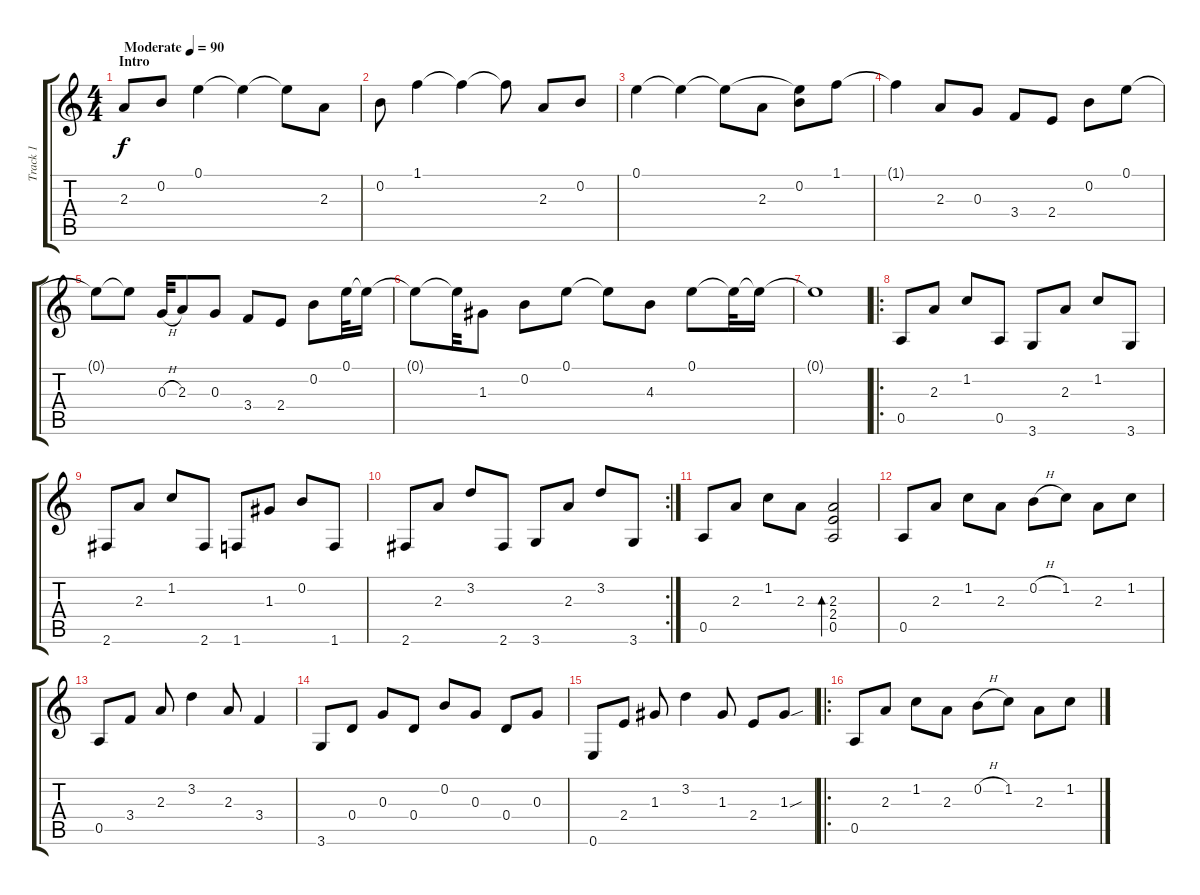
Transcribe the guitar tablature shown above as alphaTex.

\track ("Track 1" "Track 1") {instrument acousticguitarsteel}
\staff {score tabs}
\tuning (E4 B3 G3 D3 A2 E2) {hide}
\ts (4 4)
\section ("" "Intro")
\tempo (90 "Moderate")
\clef g2
\ks c
2.3.8{dy f instrument acousticguitarsteel} 0.2.8 0.1.4 0.1{t}.4 0.1{t}.8 2.3.8 |
0.2.8 1.1.4 1.1{t}.4 1.1{t}.8 2.3.8 0.2.8 |
0.1.4 0.1{t}.4 0.1{t}.8 2.3.8 (0.1{t} 0.2).8 1.1.8 |
1.1{t}.4 2.3.8 0.3.8 3.4.8 2.4.8 0.2.8 0.1.8 |
0.1{t}.8 0.1{t}.8 0.3{h}.32 2.3.8 0.3.8 3.4.8 2.4.8 0.2.8 0.1.32 0.1{t}.16 |
0.1{t}.8 0.1{t}.32 1.3.8 0.2.8 0.1.8 0.1{t}.8 4.3.8 0.1.8 0.1{t}.32 0.1{t}.16 |
0.1{t}.1 |
\ro
0.5.8 2.3.8 1.2.8 0.5.8 3.6.8 2.3.8 1.2.8 3.6.8 |
2.6.8 2.3.8 1.2.8 2.6.8 1.6.8 1.3.8 0.2.8 1.6.8 |
\rc 2
2.6.8 2.3.8 3.2.8 2.6.8 3.6.8 2.3.8 3.2.8 3.6.8 |
0.5.8 2.3.8 1.2.8 2.3.8 (2.3 2.4 0.5).2{bd 240} |
0.5.8 2.3.8 1.2.8 2.3.8 0.2{h}.8 1.2.8 2.3.8 1.2.8 |
0.5.8 3.4.8 2.3.8 3.2.4 2.3.8 3.4.4 |
3.6.8 0.4.8 0.3.8 0.4.8 0.2.8 0.3.8 0.4.8 0.3.8 |
0.6.8 2.4.8 1.3.8 3.2.4 1.3.8 2.4.8 1.3{sou}.8 |
\ro
0.5.8 2.3.8 1.2.8 2.3.8 0.2{h}.8 1.2.8 2.3.8 1.2.8
